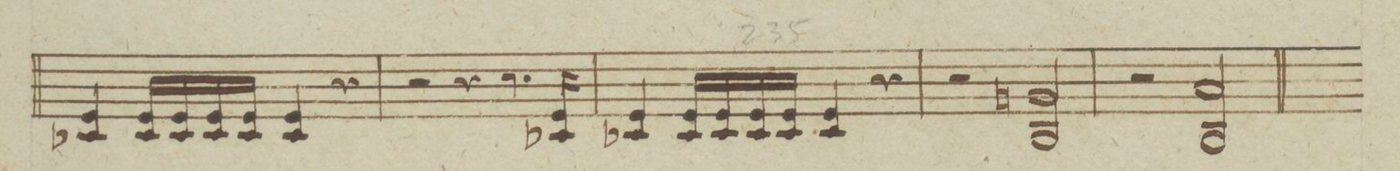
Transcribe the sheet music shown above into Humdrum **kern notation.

**kern	**dynam
*I"Violino Secondo.	*
*clefG2	*
*k[b-e-a-]	*
*met(c)	*
*M4/4	*
4c-X/ 4e-	.
16c-/LL 16e-	.
16c-/ 16e-	.
16c-/ 16e-	.
16c-/JJ 16e-	.
4c-/ 4e-	.
4r	.
=230	=230
2r	.
4r	.
8.r	.
16c-X/ 16e-	.
=231	=231
4c-X/ 4e-	.
16c-/LL 16e-	.
16c-/ 16e-	.
16c-/ 16e-	.
16c-/JJ 16e-	.
4c-/ 4e-	.
4r	.
=232	=232
2r	.
2B-/ 2gn	.
=233	=233
2r	.
2B-/ 2a-	.
=234||	=234||
*-	*-
